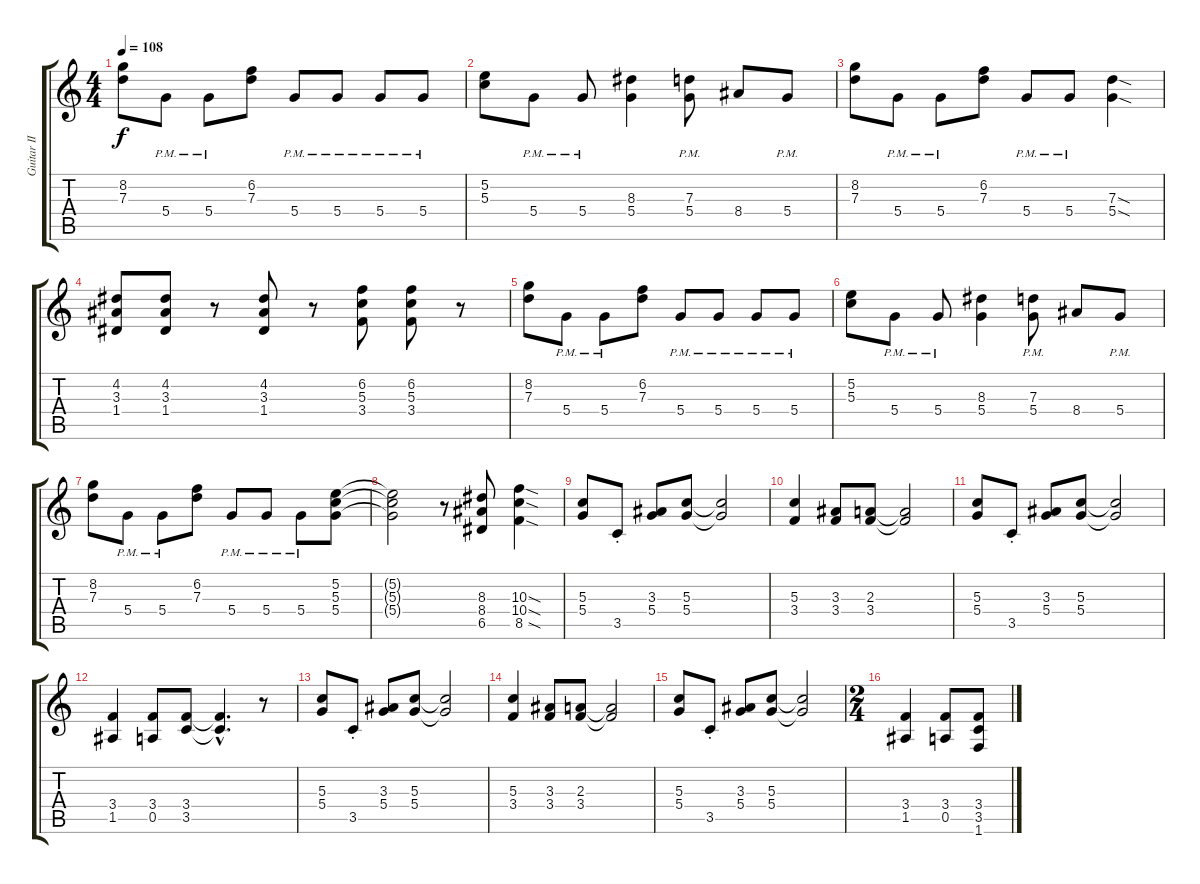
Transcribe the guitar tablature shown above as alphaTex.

\track ("Guitar II" "Guitar II") {instrument distortionguitar}
\staff {score tabs}
\tuning (E4 B3 G3 D3 A2 E2) {hide}
\ts (4 4)
\tempo 108
\clef g2
\ks c
(8.2 7.3).8{dy f} 5.4{pm}.8 5.4{pm}.8 (6.2 7.3).8 5.4{pm}.8 5.4{pm}.8 5.4{pm}.8 5.4{pm}.8 |
(5.2 5.3).8 5.4{pm}.8 5.4{pm}.8 (8.3 5.4).4 (7.3 5.4{pm}).8 8.4.8 5.4{pm}.8 |
(8.2 7.3).8 5.4{pm}.8 5.4{pm}.8 (6.2 7.3).8 5.4{pm}.8 5.4{pm}.8 (7.3{sod} 5.4{sod}).4 |
(4.2 3.3 1.4).8 (4.2 3.3 1.4).8 r.8 (4.2 3.3 1.4).8 r.8 (6.2 5.3 3.4).8 (6.2 5.3 3.4).8 r.8 |
(8.2 7.3).8 5.4{pm}.8 5.4{pm}.8 (6.2 7.3).8 5.4{pm}.8 5.4{pm}.8 5.4{pm}.8 5.4{pm}.8 |
(5.2 5.3).8 5.4{pm}.8 5.4{pm}.8 (8.3 5.4).4 (7.3 5.4{pm}).8 8.4.8 5.4{pm}.8 |
(8.2 7.3).8 5.4{pm}.8 5.4{pm}.8 (6.2 7.3).8 5.4{pm}.8 5.4{pm}.8 5.4{pm}.8 (5.2 5.3 5.4).8 |
(5.2{t} 5.3{t} 5.4{t}).2 r.8 (8.3 8.4 6.5).8 (10.3{sod} 10.4{sod} 8.5{sod}).4 |
(5.3 5.4).8 3.5{st}.8 (3.3 5.4).8 (5.3 5.4).8 (5.3{t} 5.4{t}).2 |
(5.3 3.4).4 (3.3 3.4).8 (2.3 3.4).8 (2.3{t} 3.4{t}).2 |
(5.3 5.4).8 3.5{st}.8 (3.3 5.4).8 (5.3 5.4).8 (5.3{t} 5.4{t}).2 |
(3.4 1.5).4 (3.4 0.5).8 (3.4 3.5).8 (3.4{hac t} 3.5{hac t}).4{d} r.8 |
(5.3 5.4).8 3.5{st}.8 (3.3 5.4).8 (5.3 5.4).8 (5.3{t} 5.4{t}).2 |
(5.3 3.4).4 (3.3 3.4).8 (2.3 3.4).8 (2.3{t} 3.4{t}).2 |
(5.3 5.4).8 3.5{st}.8 (3.3 5.4).8 (5.3 5.4).8 (5.3{t} 5.4{t}).2 |
\ts (2 4)
(3.4 1.5).4 (3.4 0.5).8 (3.4 3.5 1.6).8
